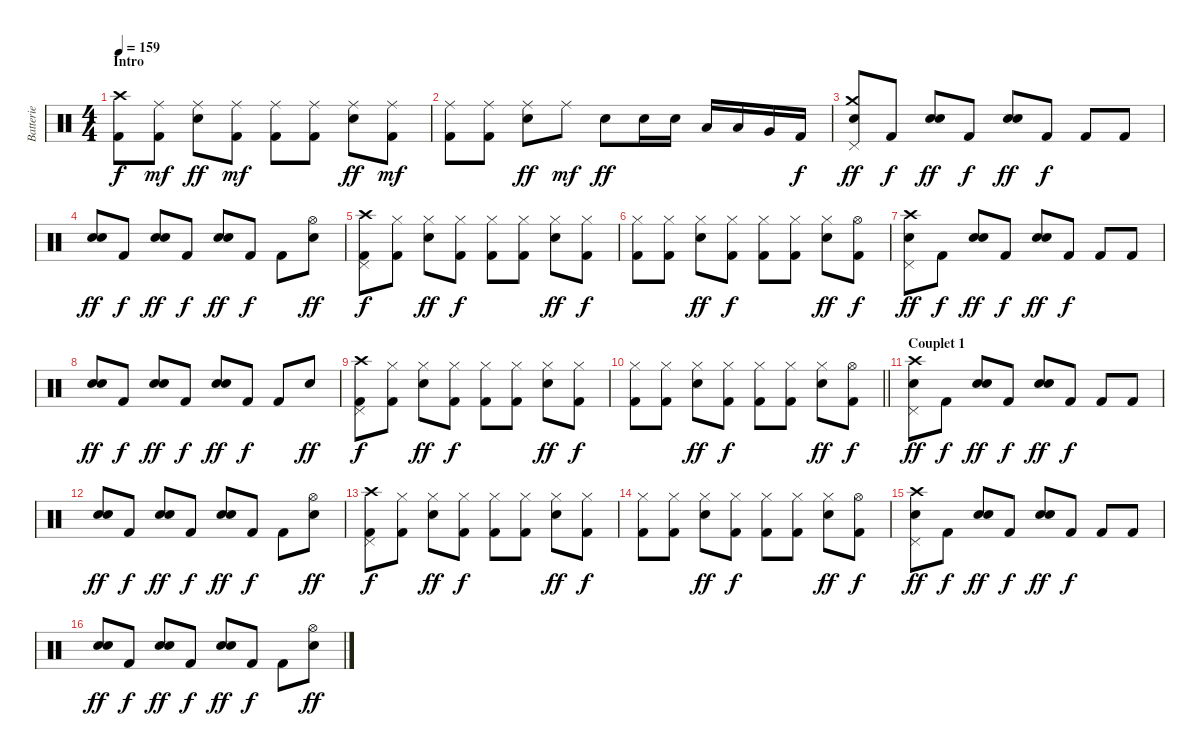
\track ("Batterie" "Batterie") {instrument percussion}
\staff {score}
\articulation defaults
\ts (4 4)
\section ("" "Intro")
\tempo 159
\clef neutral
\ks c
("Crash high (hit)" "Kick (hit) 2").8{dy f} ("Ride (middle)" "Kick (hit) 2").8{dy mf} ("Ride (middle)" "Electric Snare (hit)").8{dy ff} ("Ride (middle)" "Kick (hit) 2").8{dy mf} ("Ride (middle)" "Kick (hit) 2").8 ("Ride (middle)" "Kick (hit) 2").8 ("Ride (middle)" "Electric Snare (hit)").8{dy ff} ("Ride (middle)" "Kick (hit) 2").8{dy mf} |
("Ride (middle)" "Kick (hit) 2").8 ("Ride (middle)" "Kick (hit) 2").8 ("Ride (middle)" "Electric Snare (hit)").8{dy ff} "Ride (middle)".8{dy mf} "Electric Snare (hit)".8{dy ff} "Electric Snare (hit)".16 "Electric Snare (hit)".16 "Low Tom (hit)".16 "Low Tom (hit)".16 "Very Low Tom (hit)".16 "Kick (hit) 2".16{dy f} |
("Crash medium (hit)" "Pedal Hi-Hat (hit)" "Electric Snare (hit)").8{dy ff} "Kick (hit) 2".8{dy f} ("Electric Snare (hit)" "Electric Snare (hit)").8{bd 120 dy ff} "Kick (hit) 2".8{dy f} ("Electric Snare (hit)" "Electric Snare (hit)").8{bd 120 dy ff} "Kick (hit) 2".8{dy f} "Kick (hit) 2".8 "Kick (hit) 2".8 |
("Electric Snare (hit)" "Electric Snare (hit)").8{bd 120 dy ff} "Kick (hit) 2".8{dy f} ("Electric Snare (hit)" "Electric Snare (hit)").8{bd 120 dy ff} "Kick (hit) 2".8{dy f} ("Electric Snare (hit)" "Electric Snare (hit)").8{bd 120 dy ff} "Kick (hit) 2".8{dy f} "Kick (hit) 2".8 ("Hi-Hat (open)" "Electric Snare (hit)").8{dy ff} |
("Crash high (hit)" "Pedal Hi-Hat (hit)" "Kick (hit) 2").8{dy f} ("Hi-Hat (closed)" "Kick (hit) 2").8 ("Hi-Hat (closed)" "Electric Snare (hit)").8{dy ff} ("Hi-Hat (closed)" "Kick (hit) 2").8{dy f} ("Hi-Hat (closed)" "Kick (hit) 2").8 ("Hi-Hat (closed)" "Kick (hit) 2").8 ("Hi-Hat (closed)" "Electric Snare (hit)").8{dy ff} ("Hi-Hat (closed)" "Kick (hit) 2").8{dy f} |
("Hi-Hat (closed)" "Kick (hit) 2").8 ("Hi-Hat (closed)" "Kick (hit) 2").8 ("Hi-Hat (closed)" "Electric Snare (hit)").8{dy ff} ("Hi-Hat (closed)" "Kick (hit) 2").8{dy f} ("Hi-Hat (closed)" "Kick (hit) 2").8 ("Hi-Hat (closed)" "Kick (hit) 2").8 ("Hi-Hat (closed)" "Electric Snare (hit)").8{dy ff} ("Hi-Hat (open)" "Kick (hit) 2").8{dy f} |
("Crash high (hit)" "Pedal Hi-Hat (hit)" "Electric Snare (hit)").8{dy ff} "Kick (hit) 2".8{dy f} ("Electric Snare (hit)" "Electric Snare (hit)").8{bd 120 dy ff} "Kick (hit) 2".8{dy f} ("Electric Snare (hit)" "Electric Snare (hit)").8{bd 120 dy ff} "Kick (hit) 2".8{dy f} "Kick (hit) 2".8 "Kick (hit) 2".8 |
("Electric Snare (hit)" "Electric Snare (hit)").8{bd 120 dy ff} "Kick (hit) 2".8{dy f} ("Electric Snare (hit)" "Electric Snare (hit)").8{bd 120 dy ff} "Kick (hit) 2".8{dy f} ("Electric Snare (hit)" "Electric Snare (hit)").8{bd 120 dy ff} "Kick (hit) 2".8{dy f} "Kick (hit) 2".8 "Electric Snare (hit)".8{dy ff} |
("Crash high (hit)" "Pedal Hi-Hat (hit)" "Kick (hit) 2").8{dy f} ("Hi-Hat (closed)" "Kick (hit) 2").8 ("Hi-Hat (closed)" "Electric Snare (hit)").8{dy ff} ("Hi-Hat (closed)" "Kick (hit) 2").8{dy f} ("Hi-Hat (closed)" "Kick (hit) 2").8 ("Hi-Hat (closed)" "Kick (hit) 2").8 ("Hi-Hat (closed)" "Electric Snare (hit)").8{dy ff} ("Hi-Hat (closed)" "Kick (hit) 2").8{dy f} |
\barLineRight lightlight
("Hi-Hat (closed)" "Kick (hit) 2").8 ("Hi-Hat (closed)" "Kick (hit) 2").8 ("Hi-Hat (closed)" "Electric Snare (hit)").8{dy ff} ("Hi-Hat (closed)" "Kick (hit) 2").8{dy f} ("Hi-Hat (closed)" "Kick (hit) 2").8 ("Hi-Hat (closed)" "Kick (hit) 2").8 ("Hi-Hat (closed)" "Electric Snare (hit)").8{dy ff} ("Hi-Hat (open)" "Kick (hit) 2").8{dy f} |
\section ("" "Couplet 1")
("Crash high (hit)" "Pedal Hi-Hat (hit)" "Electric Snare (hit)").8{dy ff} "Kick (hit) 2".8{dy f} ("Electric Snare (hit)" "Electric Snare (hit)").8{bd 120 dy ff} "Kick (hit) 2".8{dy f} ("Electric Snare (hit)" "Electric Snare (hit)").8{bd 120 dy ff} "Kick (hit) 2".8{dy f} "Kick (hit) 2".8 "Kick (hit) 2".8 |
("Electric Snare (hit)" "Electric Snare (hit)").8{bd 120 dy ff} "Kick (hit) 2".8{dy f} ("Electric Snare (hit)" "Electric Snare (hit)").8{bd 120 dy ff} "Kick (hit) 2".8{dy f} ("Electric Snare (hit)" "Electric Snare (hit)").8{bd 120 dy ff} "Kick (hit) 2".8{dy f} "Kick (hit) 2".8 ("Hi-Hat (open)" "Electric Snare (hit)").8{dy ff} |
("Crash high (hit)" "Pedal Hi-Hat (hit)" "Kick (hit) 2").8{dy f} ("Hi-Hat (closed)" "Kick (hit) 2").8 ("Hi-Hat (closed)" "Electric Snare (hit)").8{dy ff} ("Hi-Hat (closed)" "Kick (hit) 2").8{dy f} ("Hi-Hat (closed)" "Kick (hit) 2").8 ("Hi-Hat (closed)" "Kick (hit) 2").8 ("Hi-Hat (closed)" "Electric Snare (hit)").8{dy ff} ("Hi-Hat (closed)" "Kick (hit) 2").8{dy f} |
("Hi-Hat (closed)" "Kick (hit) 2").8 ("Hi-Hat (closed)" "Kick (hit) 2").8 ("Hi-Hat (closed)" "Electric Snare (hit)").8{dy ff} ("Hi-Hat (closed)" "Kick (hit) 2").8{dy f} ("Hi-Hat (closed)" "Kick (hit) 2").8 ("Hi-Hat (closed)" "Kick (hit) 2").8 ("Hi-Hat (closed)" "Electric Snare (hit)").8{dy ff} ("Hi-Hat (open)" "Kick (hit) 2").8{dy f} |
("Crash high (hit)" "Pedal Hi-Hat (hit)" "Electric Snare (hit)").8{dy ff} "Kick (hit) 2".8{dy f} ("Electric Snare (hit)" "Electric Snare (hit)").8{bd 120 dy ff} "Kick (hit) 2".8{dy f} ("Electric Snare (hit)" "Electric Snare (hit)").8{bd 120 dy ff} "Kick (hit) 2".8{dy f} "Kick (hit) 2".8 "Kick (hit) 2".8 |
("Electric Snare (hit)" "Electric Snare (hit)").8{bd 120 dy ff} "Kick (hit) 2".8{dy f} ("Electric Snare (hit)" "Electric Snare (hit)").8{bd 120 dy ff} "Kick (hit) 2".8{dy f} ("Electric Snare (hit)" "Electric Snare (hit)").8{bd 120 dy ff} "Kick (hit) 2".8{dy f} "Kick (hit) 2".8 ("Hi-Hat (open)" "Electric Snare (hit)").8{dy ff}
